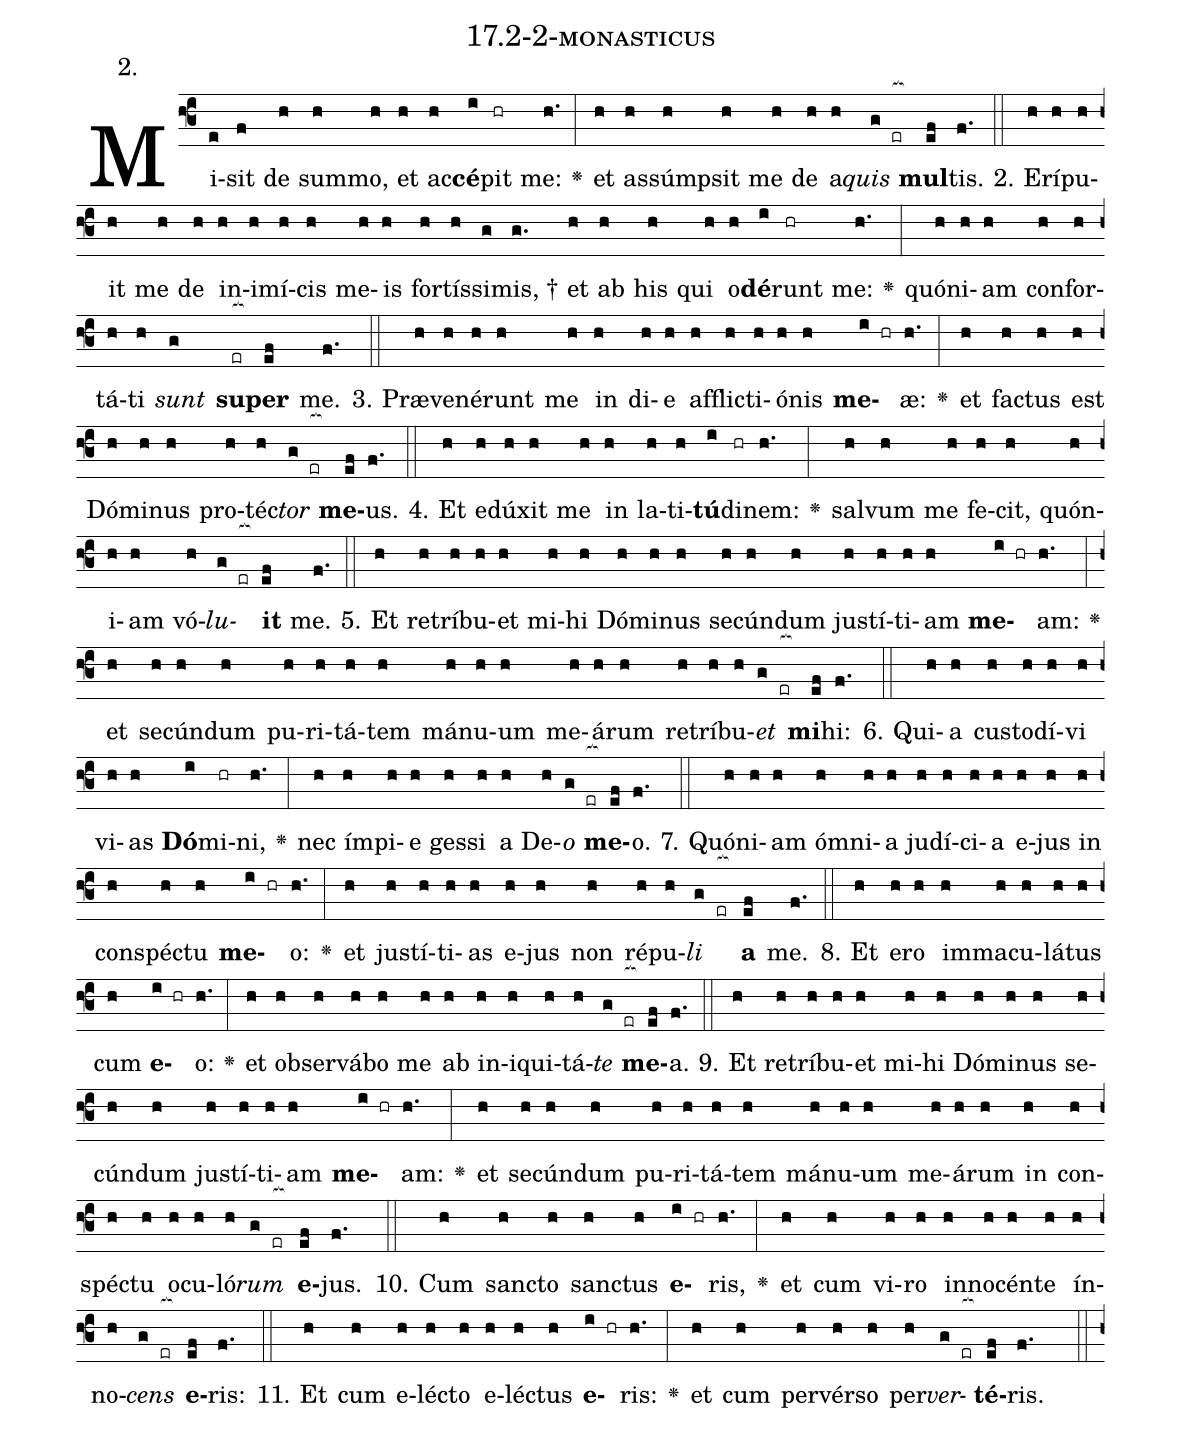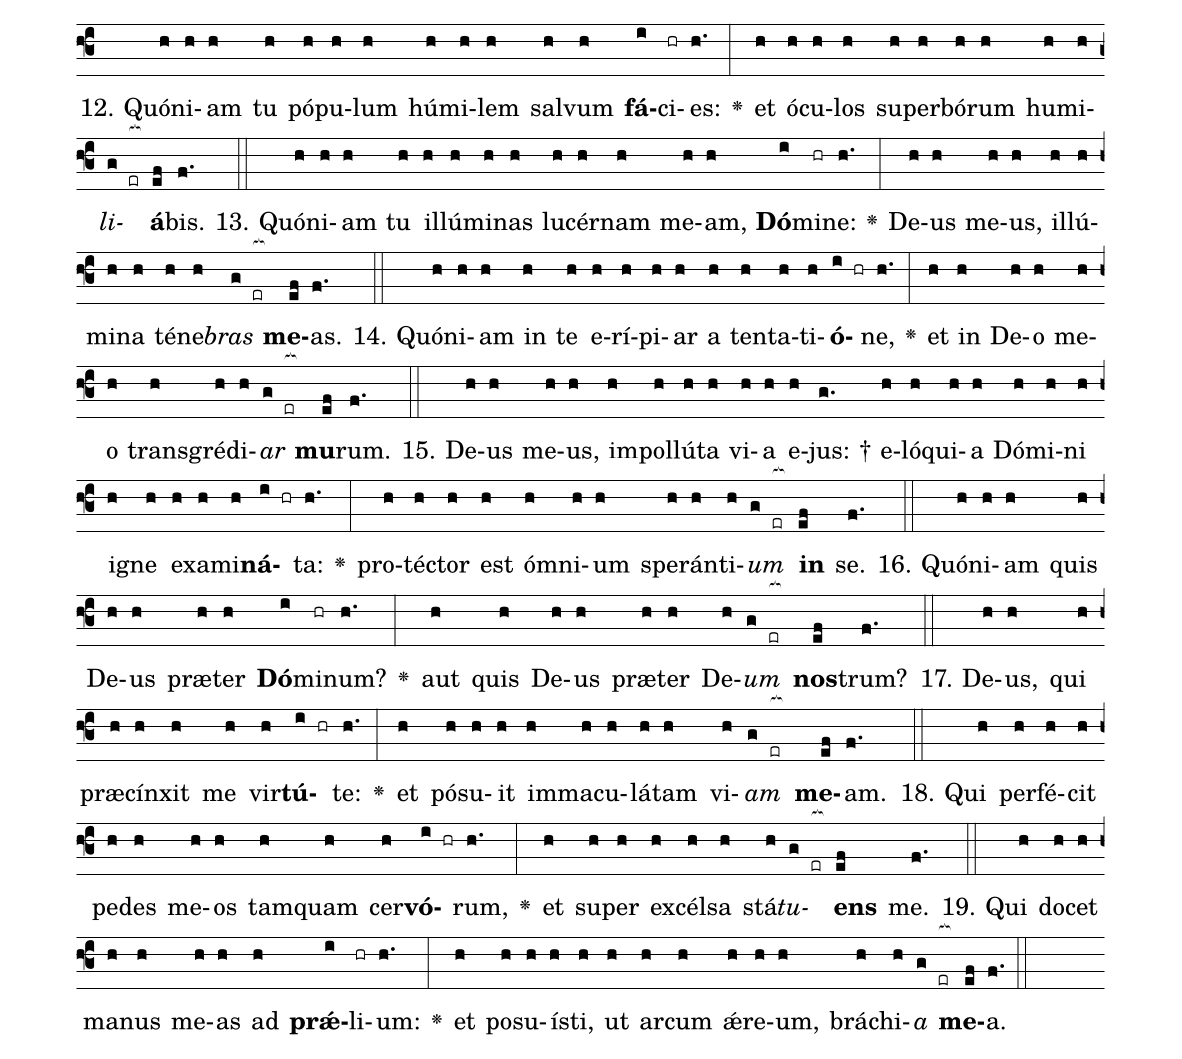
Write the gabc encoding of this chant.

name: 17.2-2-monasticus;
annotation: 2.;
%%
(f3)Mi(e)sit(f) de(h) sum(h)mo,(h) et(h) ac(h)<b>cé</b>(i)pit(hr) me:(h.) <v>\greheightstar</v>(:) et(h) as(h)súmp(h)sit(h) me(h) de(h) a(h)<i>quis</i>(g er[ocb:1{]) <b>mul</b>(ef[ocb:0}])tis.(f.) (::)
2. E(h)rí(h)pu(h)it(h) me(h) de(h) in(h)i(h)mí(h)cis(h) me(h)is(h) for(h)tís(h)si(g)mis, †(g.) et(h) ab(h) his(h) qui(h) o(h)<b>dé</b>(i)runt(hr) me:(h.) <v>\greheightstar</v>(:) quón(h)i(h)am(h) con(h)for(h)tá(h)ti(h) <i>sunt</i>(g) <b>su</b>(er[ocb:1{])<b>per</b>(ef[ocb:0}]) me.(f.) (::)
3. Præ(h)ve(h)né(h)runt(h) me(h) in(h) di(h)e(h) af(h)flic(h)ti(h)ó(h)nis(h) <b>me</b>(i hr)æ:(h.) <v>\greheightstar</v>(:) et(h) fac(h)tus(h) est(h) Dó(h)mi(h)nus(h) pro(h)téc(h)<i>tor</i>(g er[ocb:1{]) <b>me</b>(ef[ocb:0}])us.(f.) (::)
4. Et(h) e(h)dú(h)xit(h) me(h) in(h) la(h)ti(h)<b>tú</b>(i)di(hr)nem:(h.) <v>\greheightstar</v>(:) sal(h)vum(h) me(h) fe(h)cit,(h) quón(h)i(h)am(h) vó(h)<i>lu</i>(g er[ocb:1{])<b>it</b>(ef[ocb:0}]) me.(f.) (::)
5. Et(h) re(h)trí(h)bu(h)et(h) mi(h)hi(h) Dó(h)mi(h)nus(h) se(h)cún(h)dum(h) jus(h)tí(h)ti(h)am(h) <b>me</b>(i hr)am:(h.) <v>\greheightstar</v>(:) et(h) se(h)cún(h)dum(h) pu(h)ri(h)tá(h)tem(h) má(h)nu(h)um(h) me(h)á(h)rum(h) re(h)trí(h)bu(h)<i>et</i>(g er[ocb:1{]) <b>mi</b>(ef[ocb:0}])hi:(f.) (::)
6. Qui(h)a(h) cus(h)to(h)dí(h)vi(h) vi(h)as(h) <b>Dó</b>(i)mi(hr)ni,(h.) <v>\greheightstar</v>(:) nec(h) ím(h)pi(h)e(h) ges(h)si(h) a(h) De(h)<i>o</i>(g er[ocb:1{]) <b>me</b>(ef[ocb:0}])o.(f.) (::)
7. Quón(h)i(h)am(h) óm(h)ni(h)a(h) ju(h)dí(h)ci(h)a(h) e(h)jus(h) in(h) con(h)spéc(h)tu(h) <b>me</b>(i hr)o:(h.) <v>\greheightstar</v>(:) et(h) jus(h)tí(h)ti(h)as(h) e(h)jus(h) non(h) ré(h)pu(h)<i>li</i>(g er[ocb:1{]) <b>a</b>(ef[ocb:0}]) me.(f.) (::)
8. Et(h) e(h)ro(h) im(h)ma(h)cu(h)lá(h)tus(h) cum(h) <b>e</b>(i hr)o:(h.) <v>\greheightstar</v>(:) et(h) ob(h)ser(h)vá(h)bo(h) me(h) ab(h) in(h)i(h)qui(h)tá(h)<i>te</i>(g er[ocb:1{]) <b>me</b>(ef[ocb:0}])a.(f.) (::)
9. Et(h) re(h)trí(h)bu(h)et(h) mi(h)hi(h) Dó(h)mi(h)nus(h) se(h)cún(h)dum(h) jus(h)tí(h)ti(h)am(h) <b>me</b>(i hr)am:(h.) <v>\greheightstar</v>(:) et(h) se(h)cún(h)dum(h) pu(h)ri(h)tá(h)tem(h) má(h)nu(h)um(h) me(h)á(h)rum(h) in(h) con(h)spéc(h)tu(h) o(h)cu(h)ló(h)<i>rum</i>(g er[ocb:1{]) <b>e</b>(ef[ocb:0}])jus.(f.) (::)
10. Cum(h) sanc(h)to(h) sanc(h)tus(h) <b>e</b>(i hr)ris,(h.) <v>\greheightstar</v>(:) et(h) cum(h) vi(h)ro(h) in(h)no(h)cén(h)te(h) ín(h)no(h)<i>cens</i>(g er[ocb:1{]) <b>e</b>(ef[ocb:0}])ris:(f.) (::)
11. Et(h) cum(h) e(h)léc(h)to(h) e(h)léc(h)tus(h) <b>e</b>(i hr)ris:(h.) <v>\greheightstar</v>(:) et(h) cum(h) per(h)vér(h)so(h) per(h)<i>ver</i>(g er[ocb:1{])<b>té</b>(ef[ocb:0}])ris.(f.) (::)
12. Quón(h)i(h)am(h) tu(h) pó(h)pu(h)lum(h) hú(h)mi(h)lem(h) sal(h)vum(h) <b>fá</b>(i)ci(hr)es:(h.) <v>\greheightstar</v>(:) et(h) ó(h)cu(h)los(h) su(h)per(h)bó(h)rum(h) hu(h)mi(h)<i>li</i>(g er[ocb:1{])<b>á</b>(ef[ocb:0}])bis.(f.) (::)
13. Quón(h)i(h)am(h) tu(h) il(h)lú(h)mi(h)nas(h) lu(h)cér(h)nam(h) me(h)am,(h) <b>Dó</b>(i)mi(hr)ne:(h.) <v>\greheightstar</v>(:) De(h)us(h) me(h)us,(h) il(h)lú(h)mi(h)na(h) té(h)ne(h)<i>bras</i>(g er[ocb:1{]) <b>me</b>(ef[ocb:0}])as.(f.) (::)
14. Quón(h)i(h)am(h) in(h) te(h) e(h)rí(h)pi(h)ar(h) a(h) ten(h)ta(h)ti(h)<b>ó</b>(i hr)ne,(h.) <v>\greheightstar</v>(:) et(h) in(h) De(h)o(h) me(h)o(h) trans(h)gré(h)di(h)<i>ar</i>(g er[ocb:1{]) <b>mu</b>(ef[ocb:0}])rum.(f.) (::)
15. De(h)us(h) me(h)us,(h) im(h)pol(h)lú(h)ta(h) vi(h)a(h) e(h)jus: †(g.) e(h)ló(h)qui(h)a(h) Dó(h)mi(h)ni(h) i(h)gne(h) ex(h)a(h)mi(h)<b>ná</b>(i hr)ta:(h.) <v>\greheightstar</v>(:) pro(h)téc(h)tor(h) est(h) óm(h)ni(h)um(h) spe(h)rán(h)ti(h)<i>um</i>(g er[ocb:1{]) <b>in</b>(ef[ocb:0}]) se.(f.) (::)
16. Quón(h)i(h)am(h) quis(h) De(h)us(h) præ(h)ter(h) <b>Dó</b>(i)mi(hr)num?(h.) <v>\greheightstar</v>(:) aut(h) quis(h) De(h)us(h) præ(h)ter(h) De(h)<i>um</i>(g er[ocb:1{]) <b>nos</b>(ef[ocb:0}])trum?(f.) (::)
17. De(h)us,(h) qui(h) præ(h)cín(h)xit(h) me(h) vir(h)<b>tú</b>(i hr)te:(h.) <v>\greheightstar</v>(:) et(h) pó(h)su(h)it(h) im(h)ma(h)cu(h)lá(h)tam(h) vi(h)<i>am</i>(g er[ocb:1{]) <b>me</b>(ef[ocb:0}])am.(f.) (::)
18. Qui(h) per(h)fé(h)cit(h) pe(h)des(h) me(h)os(h) tam(h)quam(h) cer(h)<b>vó</b>(i hr)rum,(h.) <v>\greheightstar</v>(:) et(h) su(h)per(h) ex(h)cél(h)sa(h) stá(h)<i>tu</i>(g er[ocb:1{])<b>ens</b>(ef[ocb:0}]) me.(f.) (::)
19. Qui(h) do(h)cet(h) ma(h)nus(h) me(h)as(h) ad(h) <b>prǽ</b>(i)li(hr)um:(h.) <v>\greheightstar</v>(:) et(h) po(h)su(h)ís(h)ti,(h) ut(h) ar(h)cum(h) ǽ(h)re(h)um,(h) brá(h)chi(h)<i>a</i>(g er[ocb:1{]) <b>me</b>(ef[ocb:0}])a.(f.) (::)
